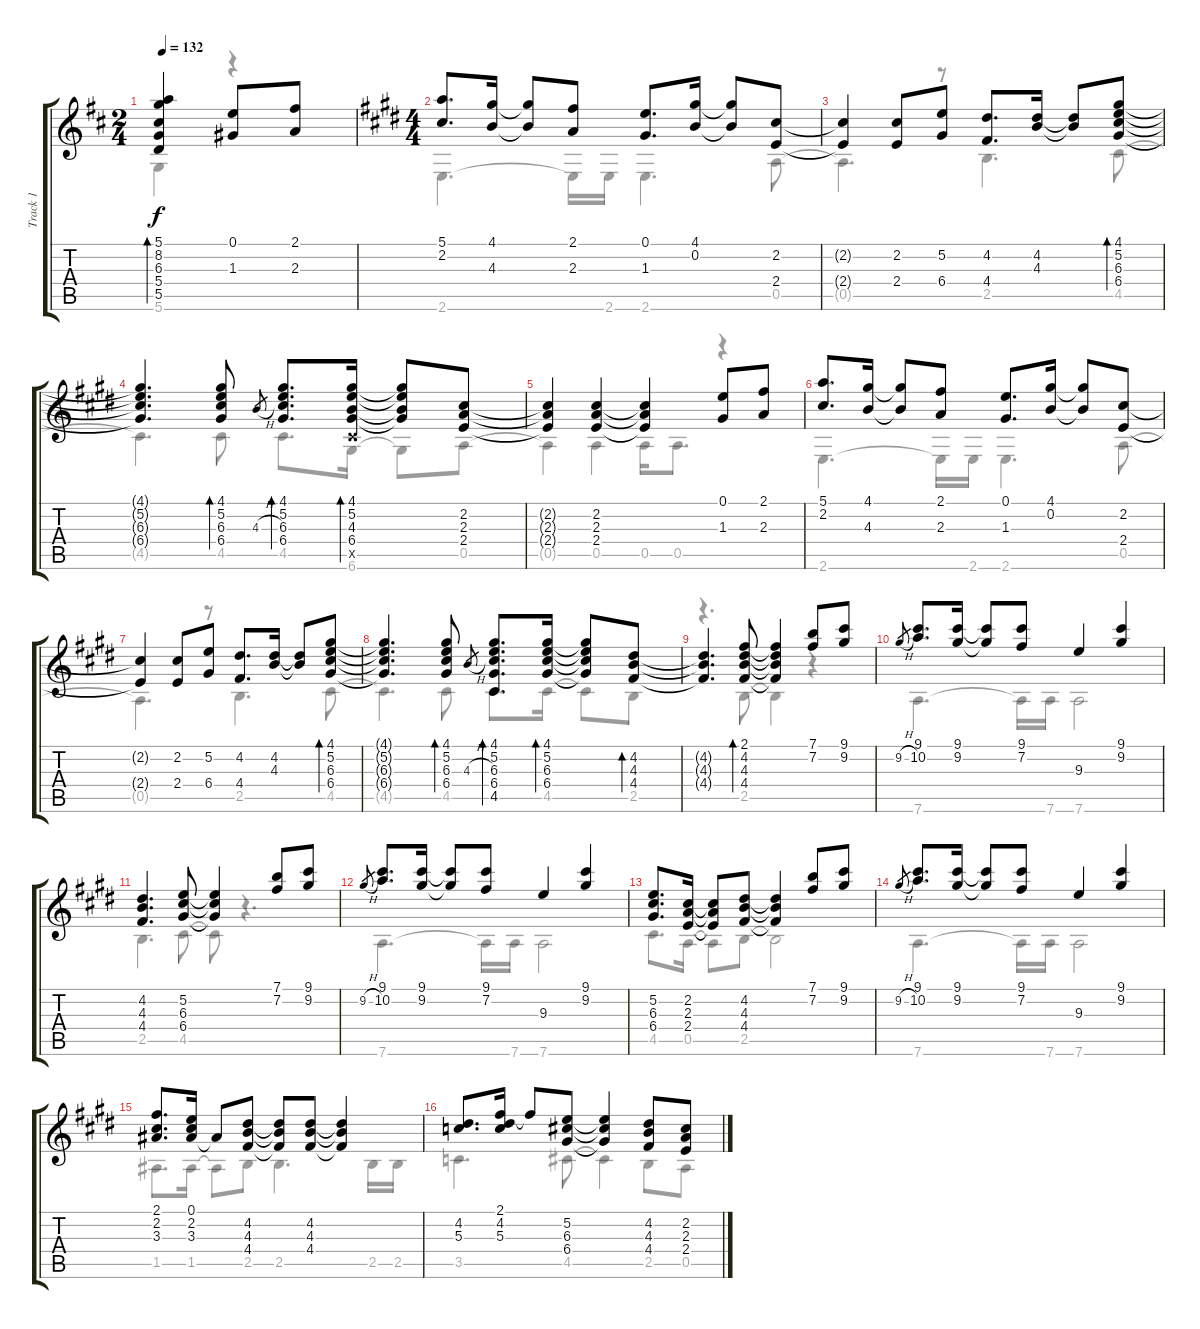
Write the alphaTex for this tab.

\track ("Track 1" "Track 1") {instrument acousticguitarnylon}
\staff {score tabs}
\tuning (E4 B3 G3 D3 A2 D2) {hide}
\voice
\ts (2 4)
\tempo 132
\clef g2
\ks d
(5.1 8.2 6.3 5.4 5.5).4{bd 30 dy f} (0.1 1.3).8 (2.1 2.3).8 |
\ts (4 4)
\ks e
(5.1 2.2).8{d} (4.1 4.3).16 (4.1{t} 4.3{t}).8 (2.1 2.3).8 (0.1 1.3).8{d} (4.1 0.2).16 (4.1{t} 0.2{t}).8 (2.2 2.4).8 |
(2.2{t} 2.4{t}).4 (2.2 2.4).8 (5.2 6.4).8 (4.2 4.4).8{d} (4.2 4.3).16 (4.2{t} 4.3{t}).8 (4.1 5.2 6.3 6.4).8{bd 30} |
(4.1{t} 5.2{t} 6.3{t} 6.4{t}).4{d} (4.1 5.2 6.3 6.4).8{bd 30} 4.3{h}.8{gr} (4.1 5.2 6.3 6.4).8{d bd 30} (4.1 5.2 4.3 6.4 4.5{x}).16{bd 30} (4.1{t} 5.2{t} 4.3{t} 6.4{t}).8 (2.2 2.3 2.4).8 |
(2.2{t} 2.3{t} 2.4{t}).4 (2.2 2.3 2.4).4 (2.2{t} 2.3{t} 2.4{t}).4 (0.1 1.3).8 (2.1 2.3).8 |
(5.1 2.2).8{d} (4.1 4.3).16 (4.1{t} 4.3{t}).8 (2.1 2.3).8 (0.1 1.3).8{d} (4.1 0.2).16 (4.1{t} 0.2{t}).8 (2.2 2.4).8 |
(2.2{t} 2.4{t}).4 (2.2 2.4).8 (5.2 6.4).8 (4.2 4.4).8{d} (4.2 4.3).16 (4.2{t} 4.3{t}).8 (4.1 5.2 6.3 6.4).8{bd 30} |
(4.1{t} 5.2{t} 6.3{t} 6.4{t}).4{d} (4.1 5.2 6.3 6.4).8{bd 30} 4.3{h}.8{gr} (4.1 5.2 6.3 6.4 4.5).8{d bd 30} (4.1 5.2 6.3 6.4).16{bd 30} (4.1{t} 5.2{t} 6.3{t} 6.4{t}).8 (4.2 4.3 4.4).8{bd 30} |
(4.2{t} 4.3{t} 4.4{t}).4{d} (2.1 4.2 4.3 4.4).8{bd 30} (2.1{t} 4.2{t} 4.3{t} 4.4{t}).4 (7.1 7.2).8 (9.1 9.2).8 |
9.2{h}.8{gr} (9.1 10.2).8{d} (9.1 9.2).16 (9.1{t} 9.2{t}).8 (9.1 7.2).8 9.3.4 (9.1 9.2).4 |
(4.2 4.3 4.4).4{d} (5.2 6.3 6.4).8 (5.2{t} 6.3{t} 6.4{t}).4 (7.1 7.2).8 (9.1 9.2).8 |
9.2{h}.8{gr} (9.1 10.2).8{d} (9.1 9.2).16 (9.1{t} 9.2{t}).8 (9.1 7.2).8 9.3.4 (9.1 9.2).4 |
(5.2 6.3 6.4).8{d} (2.2 2.3 2.4).16 (2.2{t} 2.3{t} 2.4{t}).8 (4.2 4.3 4.4).8 (4.2{t} 4.3{t} 4.4{t}).4 (7.1 7.2).8 (9.1 9.2).8 |
9.2{h}.8{gr} (9.1 10.2).8{d} (9.1 9.2).16 (9.1{t} 9.2{t}).8 (9.1 7.2).8 9.3.4 (9.1 9.2).4 |
(2.1 2.2 3.3).8{d} (0.1 2.2 3.3).16 3.3{t}.8 (4.2 4.3 4.4).8 (4.2{t} 4.3{t} 4.4{t}).8 (4.2 4.3 4.4).8 (4.2{t} 4.3{t} 4.4{t}).4 |
(4.2 5.3).8{d} (2.1 4.2 5.3).16 2.1{t}.8 (5.2 6.3 6.4).8 (5.2{t} 6.3{t} 6.4{t}).4 (4.2 4.3 4.4).8 (2.2 2.3 2.4).8
\voice
\clef g2
\ottava regular
\simile none
\ks d
5.6.4{dy f} r.4 |
\ks e
2.6.4{d} 2.6{t}.16 2.6.16 2.6.4{d} 0.5.8 |
0.5{t}.4{d} r.8 2.5.4{d} 4.5.8 |
4.5{t}.4{d} 4.5.8 4.5.8{d} 6.6.16 6.6{t}.8 0.5.8 |
0.5{t}.4 0.5.4 0.5.16 0.5.8{d} r.4 |
2.6.4{d} 2.6{t}.16 2.6.16 2.6.4{d} 0.5.8 |
0.5{t}.4{d} r.8 2.5.4{d} 4.5.8 |
4.5{t}.4{d} 4.5.8 4.5.8{d} 4.5.16 4.5{t}.8 2.5.8 |
r.4{d} 2.5.8 2.5{t}.4 r.4 |
7.6.4{d} 7.6{t}.16 7.6.16 7.6.2 |
2.5.4{d} 4.5.8 4.5{t}.8 r.4{d} |
7.6.4{d} 7.6{t}.16 7.6.16 7.6.2 |
4.5.8{d} 0.5.16 0.5{t}.8 2.5.8 2.5{t}.2 |
7.6.4{d} 7.6{t}.16 7.6.16 7.6.2 |
1.5.8{d} 1.5.16 1.5{t}.8 2.5.8 2.5.4{d} 2.5.16 2.5.16 |
3.5.4{d} 4.5.8 4.5{t}.4 2.5.8 0.5.8
